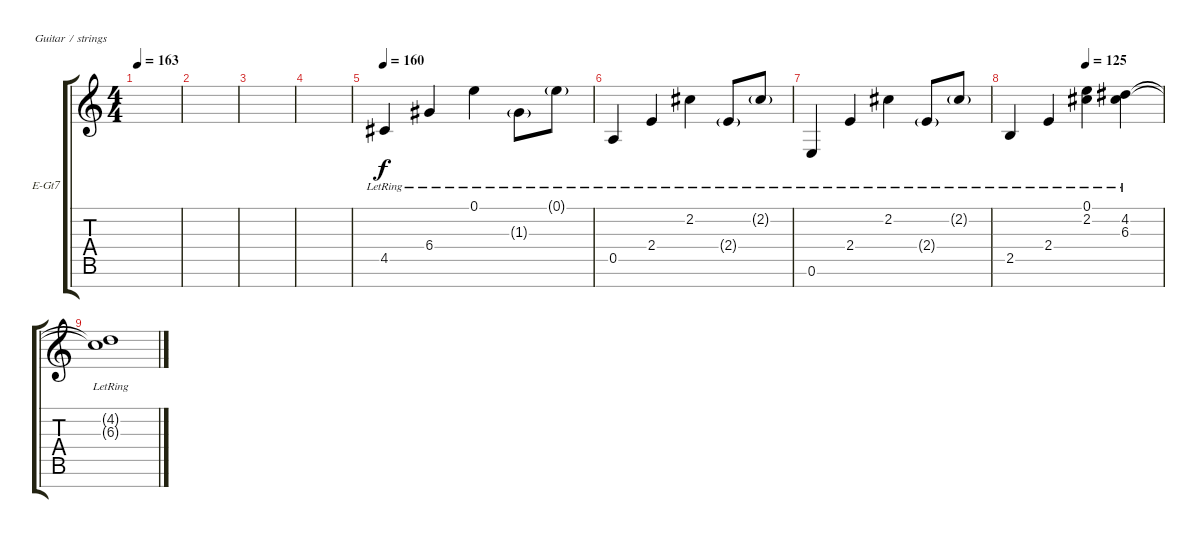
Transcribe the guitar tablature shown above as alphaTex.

\bracketExtendMode groupsimilarinstruments
\firstSystemTrackNameOrientation horizontal
\otherSystemsTrackNameOrientation horizontal
\track ("Electric Guitar" "E-Gt7") {instrument electricguitarclean}
\staff {score tabs}
\tuning (E4 B3 G3 D3 A2 E2 B1)
\ts (4 4)
\tempo 163
\clef g2
\scale
0.333333
\ks c
|
\scale
0.333333 |
\scale
0.333333 |
\scale
0.333333 |
\tempo 160
\scale
0.333333 4.5{lr}.4 6.4{lr}.4 0.1{lr}.4 1.3{g lr}.8 0.1{g lr}.8 |
\scale
0.333333 0.5{lr}.4 2.4{lr}.4 2.2{lr}.4 2.4{g lr}.8 2.2{g lr}.8 |
\scale
0.333333 0.6{lr}.4 2.4{lr}.4 2.2{lr}.4 2.4{g lr}.8 2.2{g lr}.8 |
\tempo (125 0.5)
2.5{lr}.4 2.4{lr}.4 (0.1{lr} 2.2).4 (4.2{lr} 6.3{lr}).4 |
(4.2{lr t} 6.3{lr t}).1
